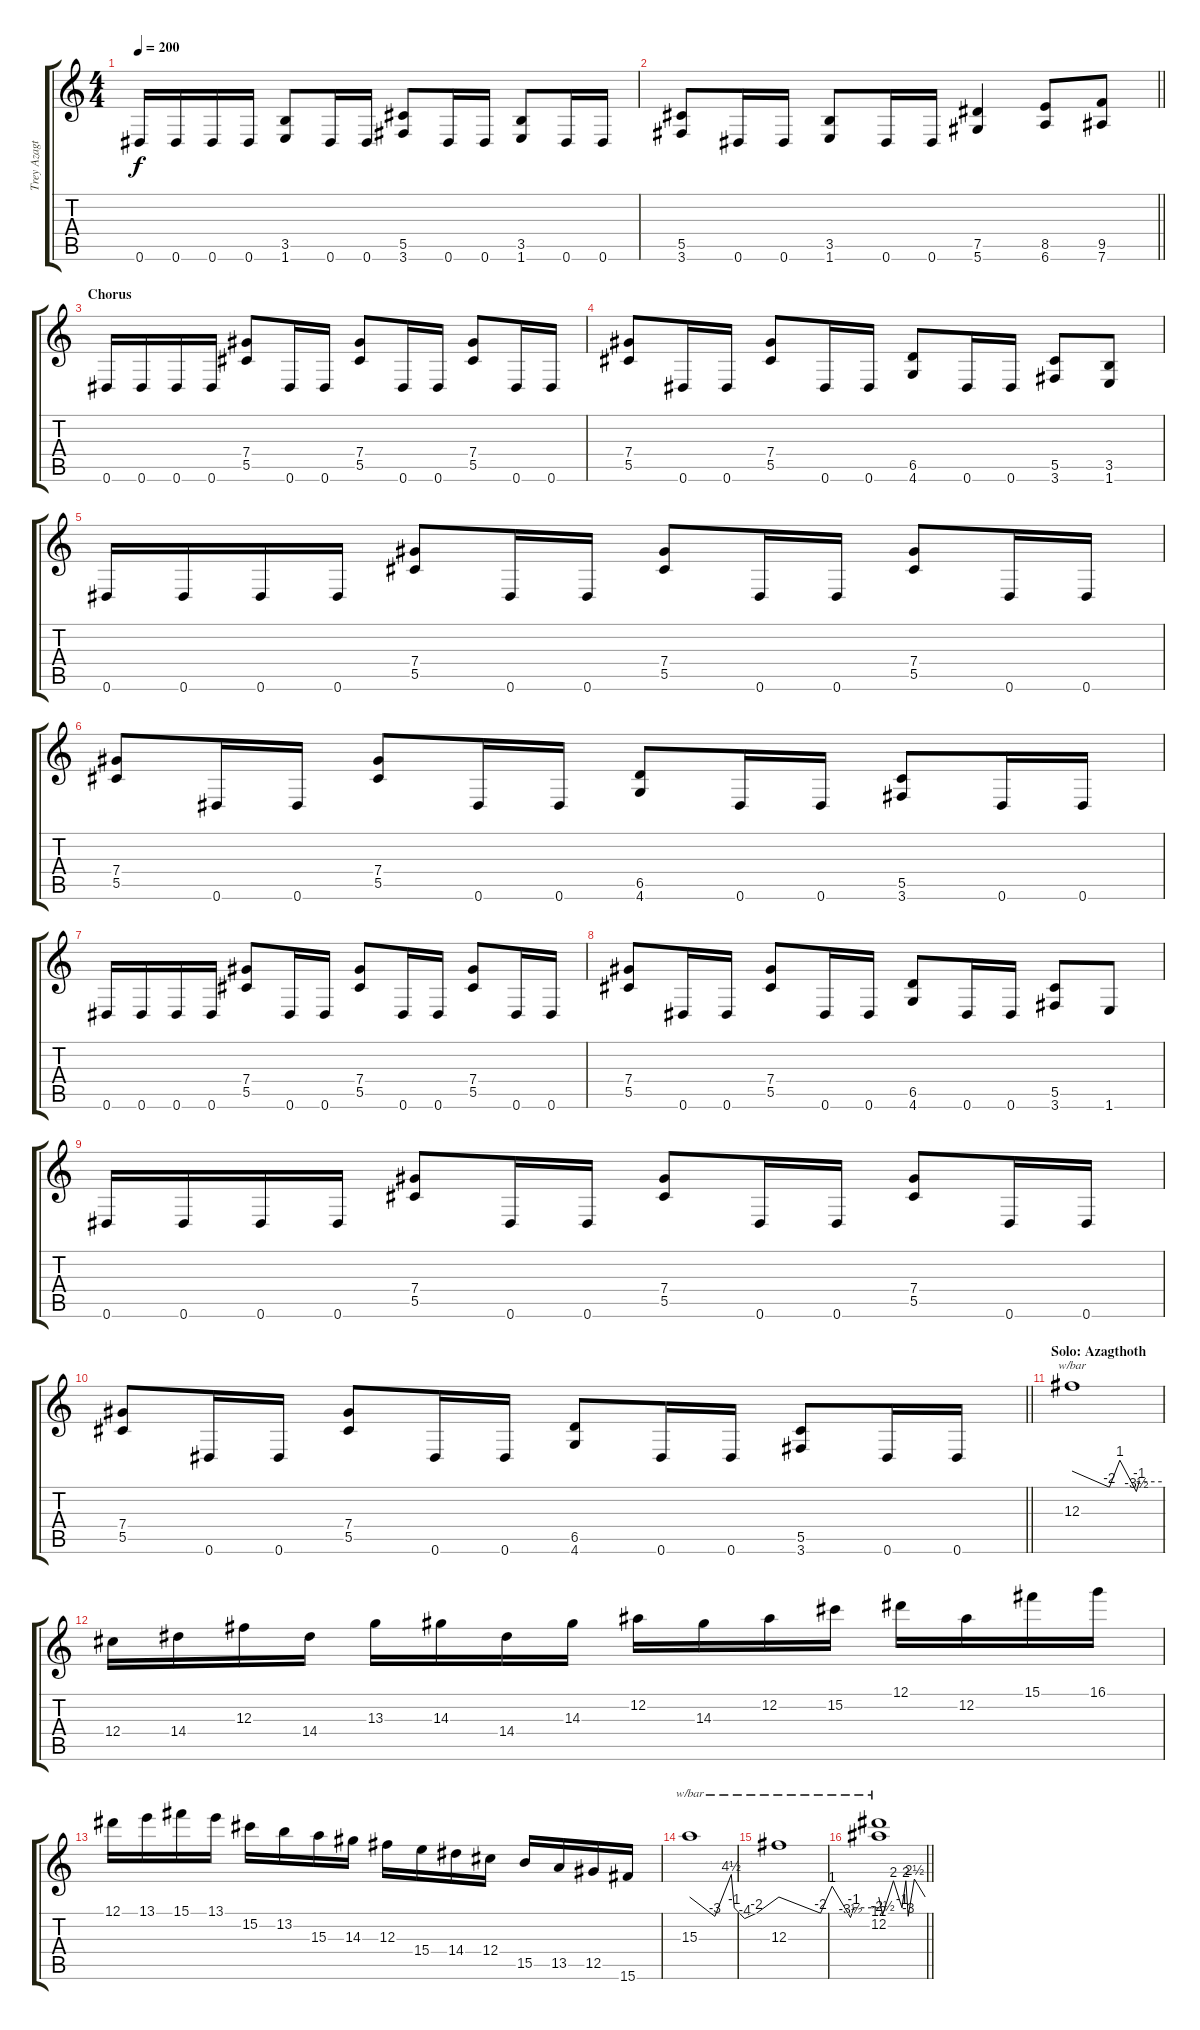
\track ("Trey Azagthoth" "Trey Azagt") {instrument overdrivenguitar}
\staff {score tabs}
\tuning (Eb4 Bb3 Gb3 Db3 Ab2 Eb2) {hide}
\ts (4 4)
\tempo 200
\clef g2
\ks c
0.6.16{dy f} 0.6.16 0.6.16 0.6.16 (3.5 1.6).8 0.6.16 0.6.16 (5.5 3.6).8 0.6.16 0.6.16 (3.5 1.6).8 0.6.16 0.6.16 |
\barLineRight lightlight
(5.5 3.6).8 0.6.16 0.6.16 (3.5 1.6).8 0.6.16 0.6.16 (7.5 5.6).4 (8.5 6.6).8 (9.5 7.6).8 |
\section ("" "Chorus")
0.6.16 0.6.16 0.6.16 0.6.16 (7.4 5.5).8 0.6.16 0.6.16 (7.4 5.5).8 0.6.16 0.6.16 (7.4 5.5).8 0.6.16 0.6.16 |
(7.4 5.5).8 0.6.16 0.6.16 (7.4 5.5).8 0.6.16 0.6.16 (6.5 4.6).8 0.6.16 0.6.16 (5.5 3.6).8 (3.5 1.6).8 |
0.6.16 0.6.16 0.6.16 0.6.16 (7.4 5.5).8 0.6.16 0.6.16 (7.4 5.5).8 0.6.16 0.6.16 (7.4 5.5).8 0.6.16 0.6.16 |
(7.4 5.5).8 0.6.16 0.6.16 (7.4 5.5).8 0.6.16 0.6.16 (6.5 4.6).8 0.6.16 0.6.16 (5.5 3.6).8 0.6.16 0.6.16 |
0.6.16 0.6.16 0.6.16 0.6.16 (7.4 5.5).8 0.6.16 0.6.16 (7.4 5.5).8 0.6.16 0.6.16 (7.4 5.5).8 0.6.16 0.6.16 |
(7.4 5.5).8 0.6.16 0.6.16 (7.4 5.5).8 0.6.16 0.6.16 (6.5 4.6).8 0.6.16 0.6.16 (5.5 3.6).8 1.6.8 |
0.6.16 0.6.16 0.6.16 0.6.16 (7.4 5.5).8 0.6.16 0.6.16 (7.4 5.5).8 0.6.16 0.6.16 (7.4 5.5).8 0.6.16 0.6.16 |
\barLineRight lightlight
(7.4 5.5).8 0.6.16 0.6.16 (7.4 5.5).8 0.6.16 0.6.16 (6.5 4.6).8 0.6.16 0.6.16 (5.5 3.6).8 0.6.16 0.6.16 |
\section ("" "Solo: Azagthoth")
12.3.1{tbe (custom default 0 0 25 -8 32 4 43 -14 45 -4 60 -4)} |
12.4.16 14.4.16 12.3.16 14.4.16 13.3.16 14.3.16 14.4.16 14.3.16 12.2.16 14.3.16 12.2.16 15.2.16 12.1.16 12.2.16 15.1.16 16.1.16 |
12.1.16 13.1.16 15.1.16 13.1.16 15.2.16 13.2.16 15.3.16 14.3.16 12.3.16 15.4.16 14.4.16 12.4.16 15.5.16 13.5.16 12.5.16 15.6.16 |
15.3.1{tbe (custom default 0 0 17 -12 28 18 30 -4 37 -16 45 -8 60 0) instrument guitarharmonics} |
12.3.1{tbe (custom default 0 0 25 -8 32 4 43 -14 45 -4 60 -4)} |
\barLineRight lightlight
(12.1 12.2).1{tbe (custom default 0 0 5 -10 19 8 30 -4 35 8 38 -12 46 10 60 0) instrument overdrivenguitar}
